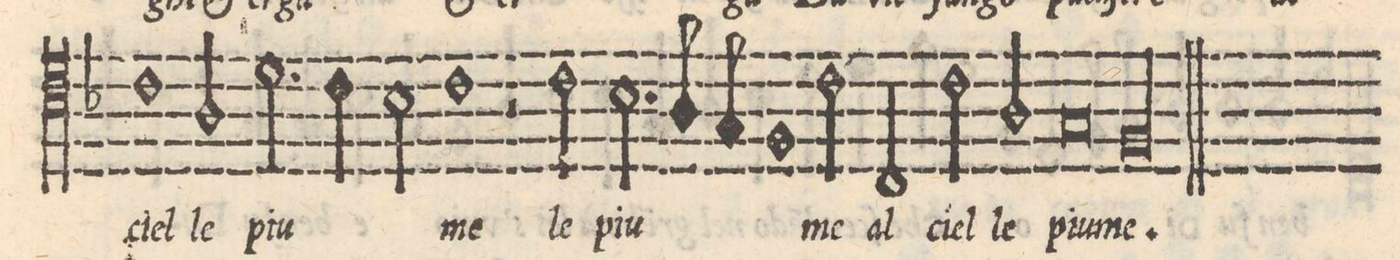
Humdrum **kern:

**kern	**text
*I"QVINTO	*
*clefC4	*
*k[b-]	*
*met(C|)	*
*M2/1	*
1c	ciel
=35-	=35-
2A/	le
2.d\	piu-
4c\	.
2B-\	.
=36-	=36-
1c	-me
2r	.
2c\	le
=37-	=37-
2.B-\	piu
8A/	.
8G/	.
1F	.
=38-	=38-
2c\	me
2C/	ale
2c\	ciel
2A/	le
=39-	=39-
0G	piu-
=40-	=40-
00F	-me.
==	==
*-	*-
